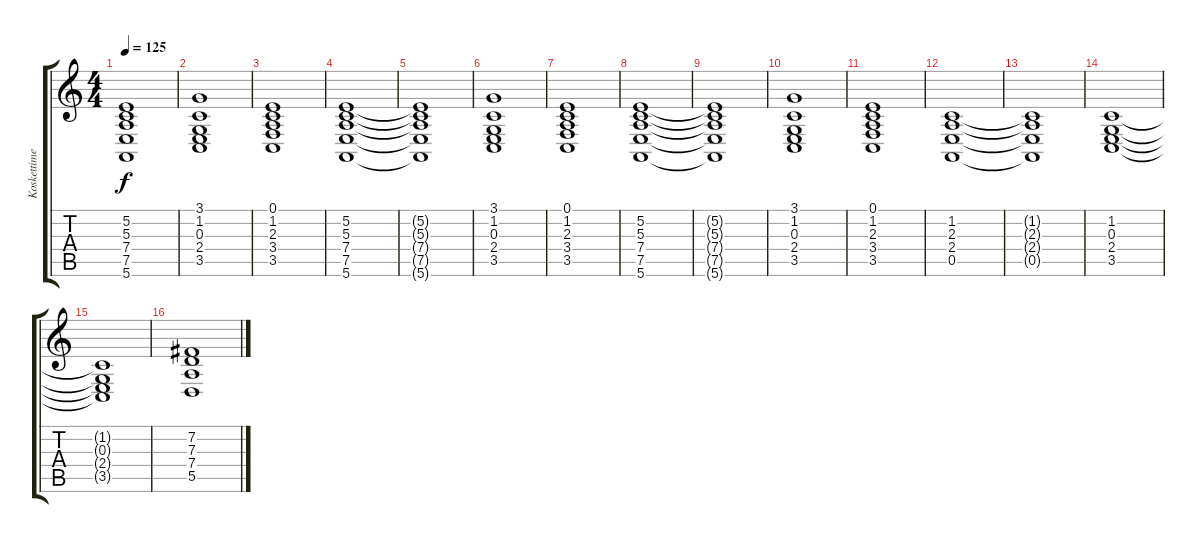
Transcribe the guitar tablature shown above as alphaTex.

\track ("Koskettimet 1" "Koskettime") {instrument orchestralharp}
\staff {score tabs}
\tuning (E4 B3 G3 D3 A2 E2) {hide}
\ts (4 4)
\tempo 125
\clef g2
\ks c
(5.2{t} 5.3{t} 7.4{t} 7.5{t} 5.6{t}).1{dy f} |
(3.1 1.2 0.3 2.4 3.5).1 |
(0.1 1.2 2.3 3.4 3.5).1 |
(5.2 5.3 7.4 7.5 5.6).1 |
(5.2{t} 5.3{t} 7.4{t} 7.5{t} 5.6{t}).1 |
(3.1 1.2 0.3 2.4 3.5).1 |
(0.1 1.2 2.3 3.4 3.5).1 |
(5.2 5.3 7.4 7.5 5.6).1 |
(5.2{t} 5.3{t} 7.4{t} 7.5{t} 5.6{t}).1 |
(3.1 1.2 0.3 2.4 3.5).1 |
(0.1 1.2 2.3 3.4 3.5).1 |
(1.2 2.3 2.4 0.5).1{volume 7 balance 8} |
(1.2{t} 2.3{t} 2.4{t} 0.5{t}).1 |
(1.2 0.3 2.4 3.5).1 |
(1.2{t} 0.3{t} 2.4{t} 3.5{t}).1 |
(7.2 7.3 7.4 5.5).1
